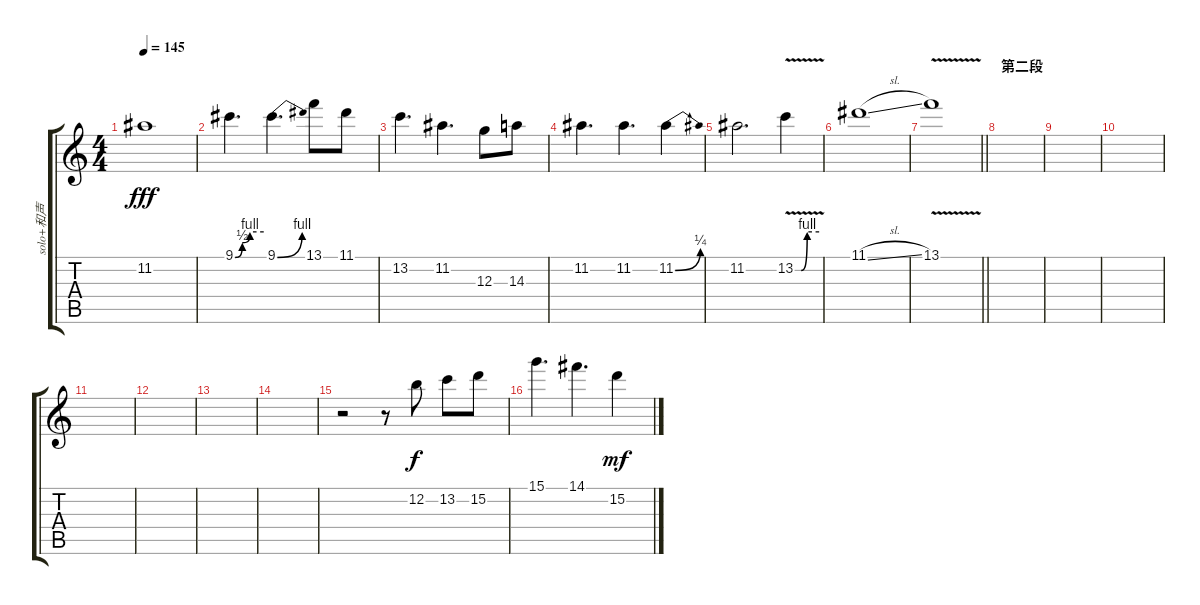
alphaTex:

\track ("solo+和声" "solo+和声") {instrument overdrivenguitar}
\staff {score tabs}
\tuning (E4 B3 G3 D3 A2 E2) {hide}
\ts (4 4)
\tempo 145
\clef g2
\ks c
11.2{t}.1{dy fff} |
9.1{be (custom 0 0 15 2 31 4 60 4)}.4{d} 9.1{be (bend 0 0 60 4)}.4{d} 13.1.8 11.1.8 |
13.2.4{d} 11.2.4{d} 12.3.8 14.3.8 |
11.2.4{d} 11.2.4{d} 11.2{be (bend 0 0 60 1)}.4 |
11.2.2{d} 13.2{be (custom 0 0 15 0 30 4 60 4) v}.4 |
11.1{sl}.1 |
\barLineRight lightlight
13.1{v}.1 |
\section ("" "第二段")
|
|
|
|
|
|
|
r.2 r.8 12.2.8{dy f} 13.2.8 15.2.8 |
15.1.4{d} 14.1.4{d} 15.2.4{dy mf}
